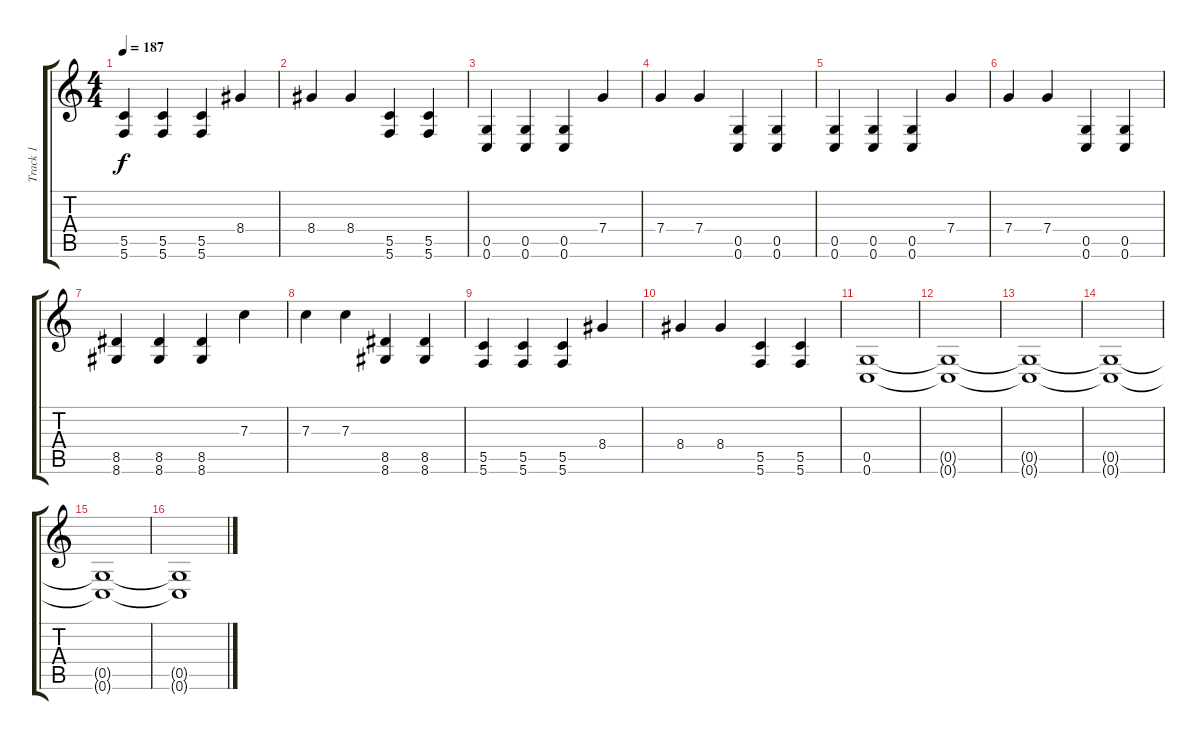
\track ("Track 1" "Track 1") {instrument distortionguitar}
\staff {score tabs}
\tuning (D4 A3 F3 C3 G2 C2) {hide}
\ts (4 4)
\tempo 187
\clef g2
\ks c
(5.5 5.6).4{dy f} (5.5 5.6).4 (5.5 5.6).4 8.4.4 |
8.4.4 8.4.4 (5.5 5.6).4 (5.5 5.6).4 |
(0.5 0.6).4 (0.5 0.6).4 (0.5 0.6).4 7.4.4 |
7.4.4 7.4.4 (0.5 0.6).4 (0.5 0.6).4 |
(0.5 0.6).4 (0.5 0.6).4 (0.5 0.6).4 7.4.4 |
7.4.4 7.4.4 (0.5 0.6).4 (0.5 0.6).4 |
(8.5 8.6).4 (8.5 8.6).4 (8.5 8.6).4 7.3.4 |
7.3.4 7.3.4 (8.5 8.6).4 (8.5 8.6).4 |
(5.5 5.6).4 (5.5 5.6).4 (5.5 5.6).4 8.4.4 |
8.4.4 8.4.4 (5.5 5.6).4 (5.5 5.6).4 |
(0.5 0.6).1 |
(0.5{t} 0.6{t}).1 |
(0.5{t} 0.6{t}).1 |
(0.5{t} 0.6{t}).1 |
(0.5{t} 0.6{t}).1 |
(0.5{t} 0.6{t}).1
